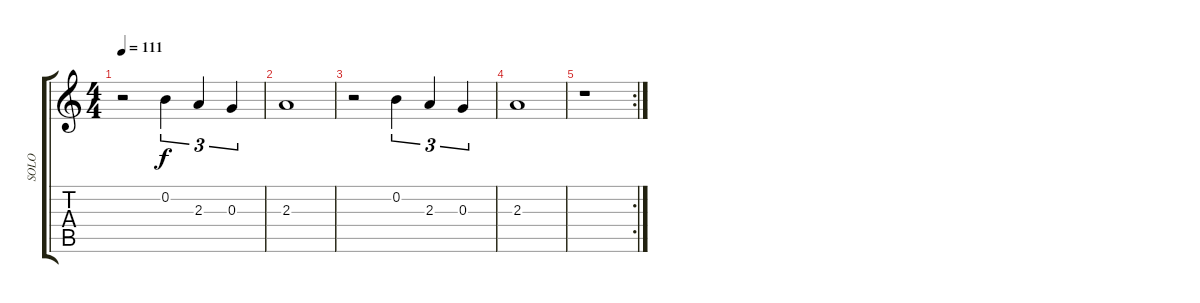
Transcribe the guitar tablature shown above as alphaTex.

\track ("SOLO" "SOLO") {instrument distortionguitar}
\staff {score tabs}
\tuning (E4 B3 G3 D3 A2 E2) {hide}
\ts (4 4)
\tempo 111
\clef g2
\ks c
r.2{dy f} 0.2.4{tu (3 2)} 2.3.4{tu (3 2)} 0.3.4{tu (3 2)} |
2.3.1 |
r.2 0.2.4{tu (3 2)} 2.3.4{tu (3 2)} 0.3.4{tu (3 2)} |
2.3.1 |
\rc 2
r.1
